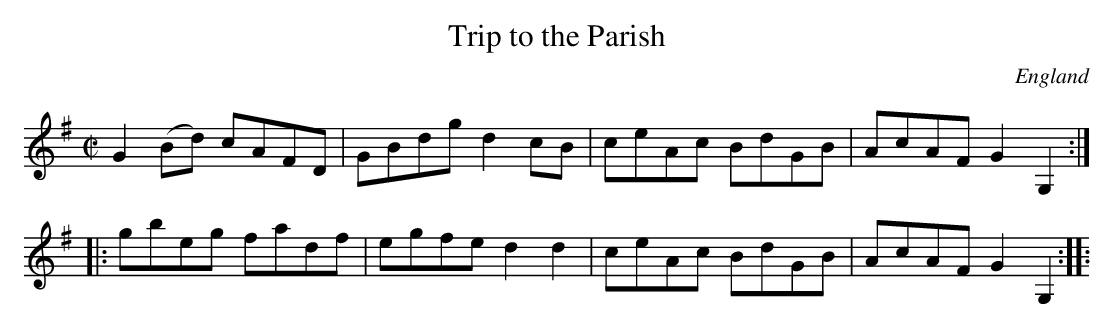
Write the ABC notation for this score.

X:1
T:Trip to the Parish
L:1/8
M:C|
O:England
K:G
G2(Bd) cAFD | GBdg d2cB | ceAc BdGB | AcAF G2G,2 ::
gbeg fadf | egfe d2d2 | ceAc BdGB | AcAF G2G,2 ::
